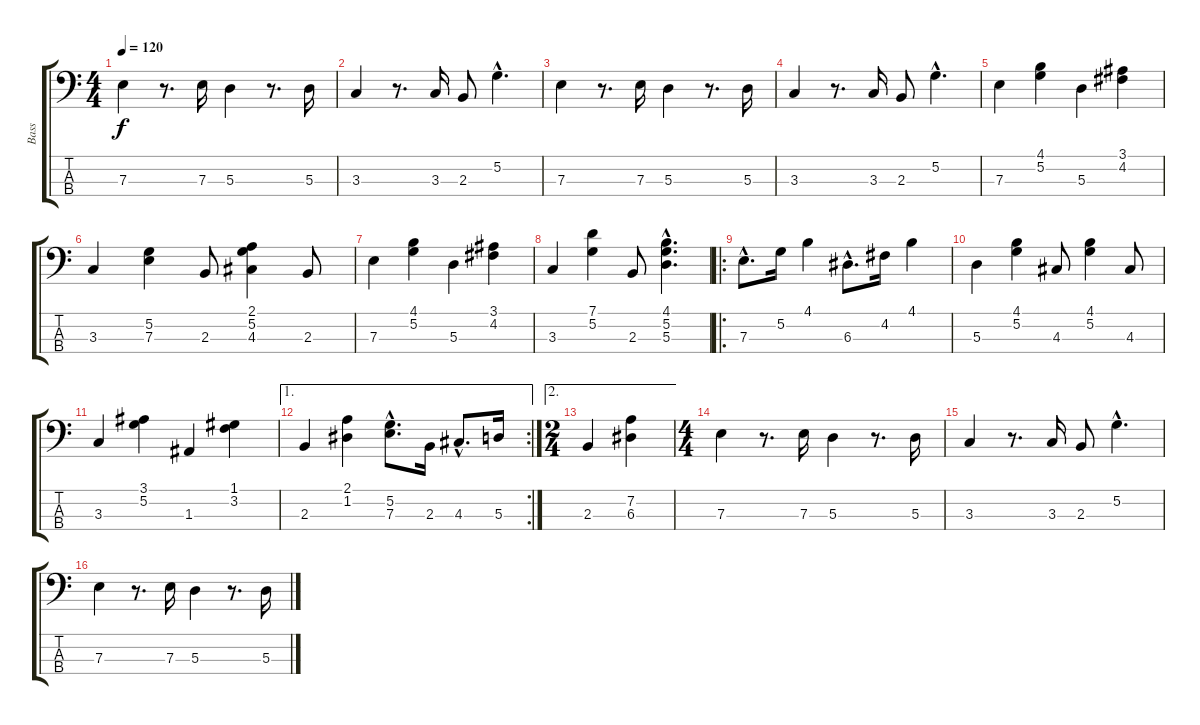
\track ("Bass" "Bass") {instrument electricbassfinger}
\staff {score tabs}
\tuning (G2 D2 A1 E1) {hide}
\ts (4 4)
\tempo 120
\clef f4
\ks c
7.3.4{dy f instrument electricbassfinger} r.8{d} 7.3.16 5.3.4 r.8{d} 5.3.16 |
3.3.4 r.8{d} 3.3.16 2.3.8 5.2{hac}.4{d} |
7.3.4 r.8{d} 7.3.16 5.3.4 r.8{d} 5.3.16 |
3.3.4 r.8{d} 3.3.16 2.3.8 5.2{hac}.4{d} |
7.3.4 (4.1 5.2).4 5.3.4 (3.1 4.2).4 |
3.3.4 (5.2 7.3).4 2.3.8 (2.1 5.2 4.3).4 2.3.8 |
7.3.4 (4.1 5.2).4 5.3.4 (3.1 4.2).4 |
3.3.4 (7.1 5.2).4 2.3.8 (4.1{hac} 5.2{hac} 5.3{hac}).4{d} |
\ro
7.3{hac}.8{d} 5.2.16 4.1.4 6.3{hac}.8{d} 4.2.16 4.1.4 |
5.3.4 (4.1 5.2).4 4.3.8 (4.1 5.2).4 4.3.8 |
3.3.4 (3.1 5.2).4 1.3.4 (1.1 3.2).4 |
\ae 1
\rc 2
2.3.4 (2.1 1.2).4 (5.2{hac} 7.3{hac}).8{d} 2.3.16 4.3{hac}.8{d} 5.3.16 |
\ae 2
\ts (2 4)
2.3.4 (7.2 6.3).4 |
\ts (4 4)
7.3.4 r.8{d} 7.3.16 5.3.4 r.8{d} 5.3.16 |
3.3.4 r.8{d} 3.3.16 2.3.8 5.2{hac}.4{d} |
7.3.4 r.8{d} 7.3.16 5.3.4 r.8{d} 5.3.16
